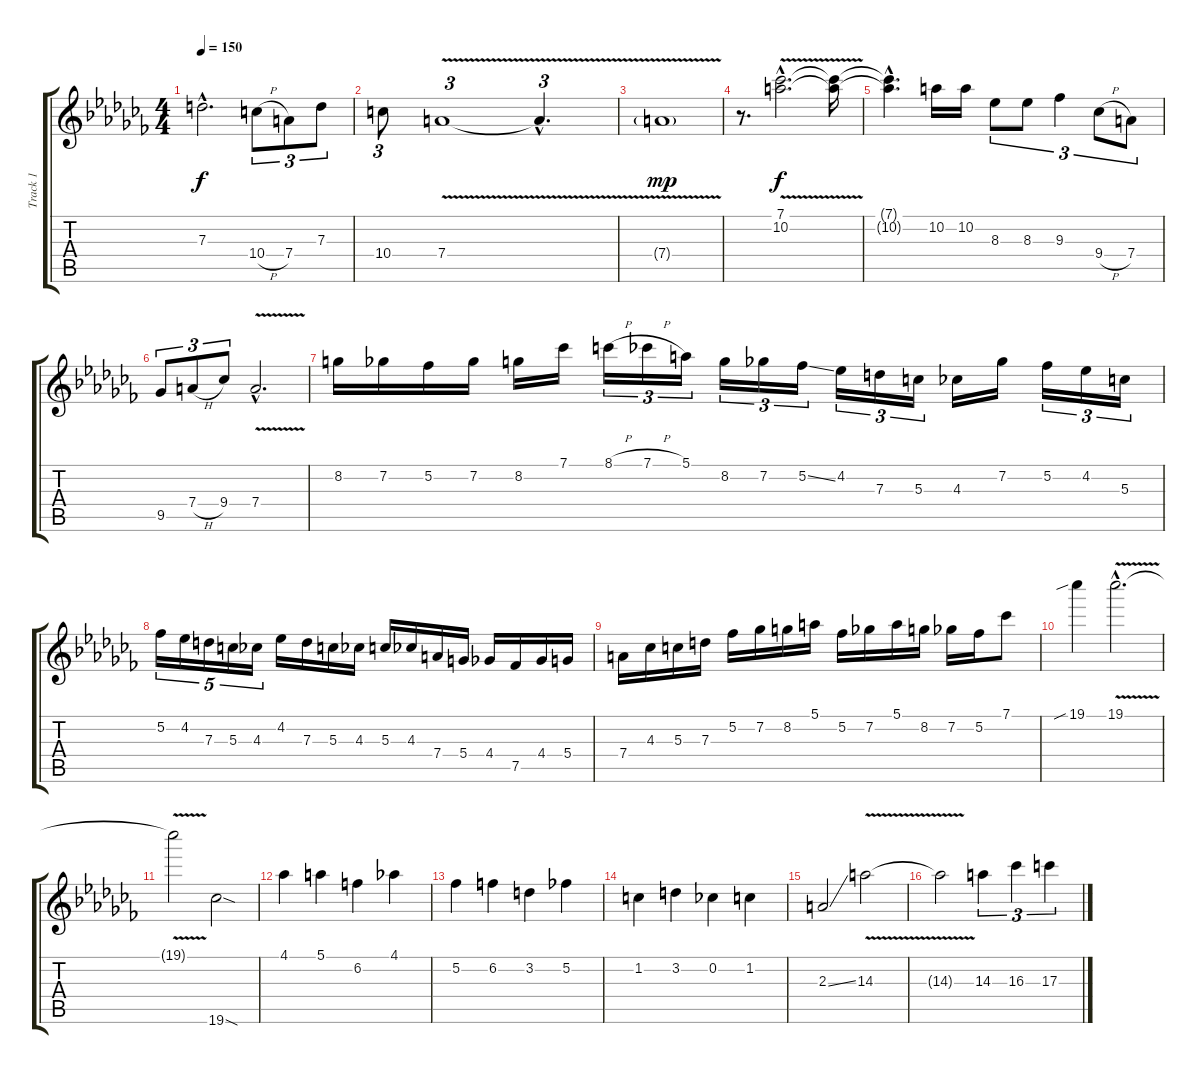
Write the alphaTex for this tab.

\track ("Track 1" "Track 1") {instrument distortionguitar}
\staff {score tabs}
\tuning (E4 B3 G3 D3 A2 E2) {hide}
\ts (4 4)
\tempo 150
\clef g2
\ks cb
7.3{hac}.2{d dy f} 10.4{h}.8{tu (3 2)} 7.4.8{tu (3 2)} 7.3.8{tu (3 2)} |
10.4.8{tu (3 2)} 7.4{v}.1{tu (3 2)} 7.4{hac t}.4{d tu (3 2)} |
7.4{v g}.1{dy mp} |
r.8{d} (7.1{v hac} 10.2{v hac}).2{d dy f} (7.1{t} 10.2{t}).16 |
(7.1{hac t} 10.2{hac t}).4{d} 10.2.16 10.2.16 8.3.8{tu (3 2)} 8.3.8{tu (3 2)} 9.3.4{tu (3 2)} 9.4{h}.8{tu (3 2)} 7.4.8{tu (3 2)} |
9.5.8{tu (3 2)} 7.4{h}.8{tu (3 2)} 9.4.8{tu (3 2)} 7.4{v hac}.2{d} |
8.2.16 7.2.16 5.2.16 7.2.16 8.2.16 7.1.16 8.1{h}.16{tu (3 2)} 7.1{h}.16{tu (3 2)} 5.1.16{tu (3 2)} 8.2.16{tu (3 2)} 7.2.16{tu (3 2)} 5.2{ss}.16{tu (3 2)} 4.2.16{tu (3 2)} 7.3.16{tu (3 2)} 5.3.16{tu (3 2)} 4.3.16 7.2.16 5.2.16{tu (3 2)} 4.2.16{tu (3 2)} 5.3.16{tu (3 2)} |
5.2.16{tu (5 4)} 4.2.16{tu (5 4)} 7.3.16{tu (5 4)} 5.3.16{tu (5 4)} 4.3.16{tu (5 4)} 4.2.16 7.3.16 5.3.16 4.3.16 5.3.16 4.3.16 7.4.16 5.4.16 4.4.16 7.5.16 4.4.16 5.4.16 |
7.4.16 4.3.16 5.3.16 7.3.16 5.2.16 7.2.16 8.2.16 5.1.16 5.2.16 7.2.16 5.1.16 8.2.16 7.2.16 5.2.16 7.1.8 |
19.1{sib}.4 19.1{v hac}.2{d} |
19.1{t}.2 19.6{sod}.2 |
4.1.4 5.1.4 6.2.4 4.1.4 |
5.2.4 6.2.4 3.2.4 5.2.4 |
1.2.4 3.2.4 0.2.4 1.2.4 |
2.3{ss}.2 14.3{v}.2 |
14.3{t}.2 14.3.4{tu (3 2)} 16.3.4{tu (3 2)} 17.3.4{tu (3 2)}
